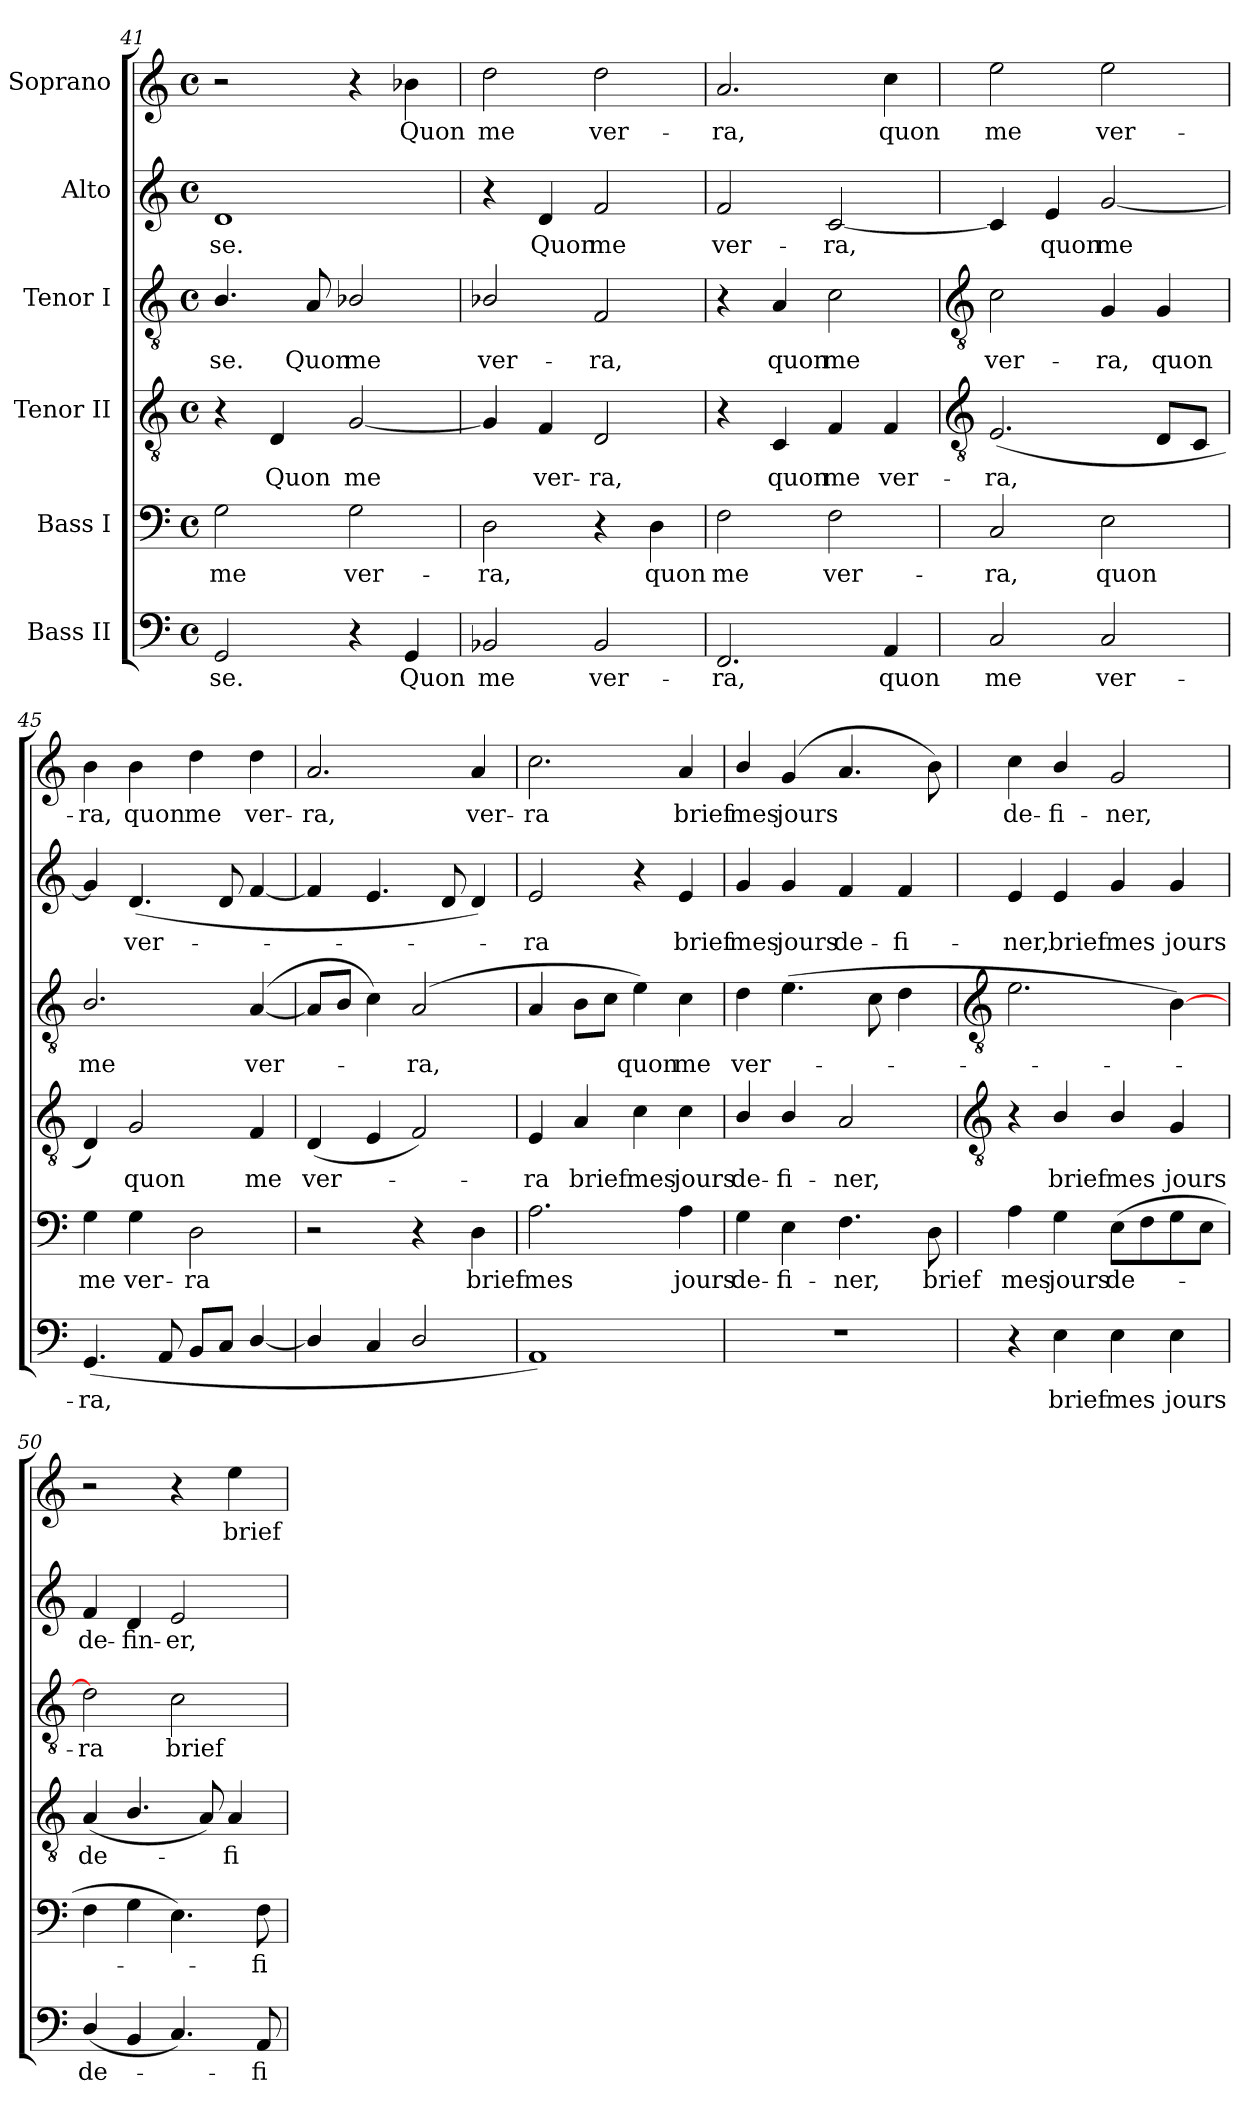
**kern	**text	**kern	**text	**kern	**text	**kern	**text	**kern	**text	**kern	**text
*part6	*part6	*part5	*part5	*part4	*part4	*part3	*part3	*part2	*part2	*part1	*part1
*staff6	*staff6	*staff5	*staff5	*staff4	*staff4	*staff3	*staff3	*staff2	*staff2	*staff1	*staff1
*I"Bass II	*	*I"Bass I	*	*I"Tenor II	*	*I"Tenor I	*	*I"Alto	*	*I"Soprano	*
*clefF4	*	*clefF4	*	*clefGv2	*	*clefGv2	*	*clefG2	*	*clefG2	*
*k[]	*	*k[]	*	*k[]	*	*k[]	*	*k[]	*	*k[]	*
*C:	*	*C:	*	*C:	*	*C:	*	*C:	*	*C:	*
*M4/4	*	*M4/4	*	*M4/4	*	*M4/4	*	*M4/4	*	*M4/4	*
*met(c)	*	*met(c)	*	*met(c)	*	*met(c)	*	*met(c)	*	*met(c)	*
=41	=41	=41	=41	=41	=41	=41	=41	=41	=41	=41	=41
!	!LO:LY:b	!	!LO:LY:b	!	!	!	!LO:LY:b	!	!LO:LY:b	!	!
2GG	se.	2G	me	4r	.	4.B/	-se.	1d	se.	2r	.
!	!	!	!	!	!LO:LY:b	!	!	!	!	!	!
.	.	.	.	4D	Quon	.	.	.	.	.	.
!	!	!	!	!	!	!	!LO:LY:b	!	!	!	!
.	.	.	.	.	.	8A	Quon	.	.	.	.
!	!	!	!LO:LY:b	!	!LO:LY:b	!	!LO:LY:b	!	!	!	!
4r	.	2G	ver-	[2G	me	2B-X/	me	.	.	4r	.
!	!LO:LY:b	!	!	!	!	!	!	!	!	!	!LO:LY:b
4GG	Quon	.	.	.	.	.	.	.	.	4b-X	Quon
=42	=42	=42	=42	=42	=42	=42	=42	=42	=42	=42	=42
!	!LO:LY:b	!	!LO:LY:b	!	!	!	!LO:LY:b	!	!	!	!LO:LY:b
2BB-X	me	2D	-ra,	4G]	.	2B-X/	ver-	4r	.	2dd	me
!	!	!	!	!	!LO:LY:b	!	!	!	!LO:LY:b	!	!
.	.	.	.	4F	ver-	.	.	4d	Quon	.	.
!	!LO:LY:b	!	!	!	!LO:LY:b	!	!LO:LY:b	!	!LO:LY:b	!	!LO:LY:b
2BB-	ver-	4r	.	2D	-ra,	2F	-ra,	2f	me	2dd	ver-
!	!	!	!LO:LY:b	!	!	!	!	!	!	!	!
.	.	4D	quon	.	.	.	.	.	.	.	.
=43	=43	=43	=43	=43	=43	=43	=43	=43	=43	=43	=43
!	!LO:LY:b	!	!LO:LY:b	!	!	!	!	!	!LO:LY:b	!	!LO:LY:b
2.FF	-ra,	2F	me	4r	.	4r	.	2f	ver-	2.a	-ra,
!	!	!	!	!	!LO:LY:b	!	!LO:LY:b	!	!	!	!
.	.	.	.	4C	quon	4A	quon	.	.	.	.
!	!	!	!LO:LY:b	!	!LO:LY:b	!	!LO:LY:b	!	!LO:LY:b	!	!
.	.	2F	ver-	4F	me	2c	me	[2c	-ra,	.	.
!	!LO:LY:b	!	!	!	!LO:LY:b	!	!	!	!	!	!LO:LY:b
4AA	quon	.	.	4F	ver-	.	.	.	.	4cc	quon
!!LO:LB:g=z
=44	=44	=44	=44	=44	=44	=44	=44	=44	=44	=44	=44
*	*	*	*	*clefGv2	*	*clefGv2	*	*	*	*	*
!	!LO:LY:b	!	!LO:LY:b	!	!LO:LY:b	!	!LO:LY:b	!	!	!	!LO:LY:b
2C	me	2C	-ra,	(<2.E	-ra,	2c	ver-	4c]	.	2ee	me
!	!	!	!	!	!	!	!	!	!LO:LY:b	!	!
.	.	.	.	.	.	.	.	4e	quon	.	.
!	!LO:LY:b	!	!LO:LY:b	!	!	!	!LO:LY:b	!	!LO:LY:b	!	!LO:LY:b
2C	ver-	2E	quon	.	.	4G	-ra,	[2g	me	2ee	ver-
!	!	!	!	!	!	!	!LO:LY:b	!	!	!	!
.	.	.	.	8DL	.	4G	quon	.	.	.	.
.	.	.	.	8CJ	.	.	.	.	.	.	.
=45	=45	=45	=45	=45	=45	=45	=45	=45	=45	=45	=45
!	!LO:LY:b	!	!LO:LY:b	!	!	!	!LO:LY:b	!	!	!	!LO:LY:b
(<4.GG	-ra,	4G	me	4D)	.	2.B/	me	4g]	.	4b	-ra,
!	!	!	!LO:LY:b	!	!LO:LY:b	!	!	!	!LO:LY:b	!	!LO:LY:b
.	.	4G	ver-	2G	quon	.	.	(<4.d	ver-	4b	quon
8AA	.	.	.	.	.	.	.	.	.	.	.
!	!	!	!LO:LY:b	!	!	!	!	!	!	!	!LO:LY:b
8BBL	.	2D	-ra	.	.	.	.	.	.	4dd	me
8CJ	.	.	.	.	.	.	.	8d	.	.	.
!	!	!	!	!	!LO:LY:b	!	!LO:LY:b	!	!	!	!LO:LY:b
[4D/	.	.	.	4F	me	(<[4A	ver-	[4f	.	4dd	ver-
=46	=46	=46	=46	=46	=46	=46	=46	=46	=46	=46	=46
!	!	!	!	!	!LO:LY:b	!	!	!	!	!	!LO:LY:b
4D/]	.	2r	.	(<4D	ver-	8AL]	.	4f]	.	2.a	-ra,
.	.	.	.	.	.	8BJ	.	.	.	.	.
4C/	.	.	.	4E	.	4c)	.	4.e	.	.	.
!	!	!	!	!	!	!	!LO:LY:b	!	!	!	!
2D/	.	4r	.	2F)	.	(>2A	ra,	.	.	.	.
.	.	.	.	.	.	.	.	8d	.	.	.
!	!	!	!LO:LY:b	!	!	!	!	!	!	!	!LO:LY:b
.	.	4D	brief	.	.	.	.	4d)	.	4a	ver-
=47	=47	=47	=47	=47	=47	=47	=47	=47	=47	=47	=47
!	!	!	!LO:LY:b	!	!LO:LY:b	!	!	!	!LO:LY:b	!	!LO:LY:b
1AA)	.	2.A	mes	4E	ra	4A	.	2e	ra	2.cc	-ra
!	!	!	!	!	!LO:LY:b	!	!	!	!	!	!
.	.	.	.	4A	brief	8BL	.	.	.	.	.
.	.	.	.	.	.	8cJ	.	.	.	.	.
!	!	!	!	!	!LO:LY:b	!	!LO:LY:b	!	!	!	!
.	.	.	.	4c	mes	4e)	quon	4r	.	.	.
!	!	!	!LO:LY:b	!	!LO:LY:b	!	!LO:LY:b	!	!LO:LY:b	!	!LO:LY:b
.	.	4A	jours	4c	jours	4c	me	4e	brief	4a	brief
=48	=48	=48	=48	=48	=48	=48	=48	=48	=48	=48	=48
!	!	!	!LO:LY:b	!	!LO:LY:b	!	!LO:LY:b	!	!LO:LY:b	!	!LO:LY:b
1r	.	4G	de-	4B/	de-	4d	ver-	4g	mes	4b/	mes
!	!	!	!LO:LY:b	!	!LO:LY:b	!	!	!	!LO:LY:b	!	!LO:LY:b
.	.	4E	-fi-	4B/	-fi-	(>4.e	.	4g	jours	(<4g	jours
!	!	!	!LO:LY:b	!	!LO:LY:b	!	!	!	!LO:LY:b	!	!
.	.	4.F	-ner,	2A	-ner,	.	.	4f	de-	4.a	.
.	.	.	.	.	.	8c	.	.	.	.	.
!	!	!	!	!	!	!	!	!	!LO:LY:b	!	!
.	.	.	.	.	.	4d	.	4f	-fi-	.	.
!	!	!	!LO:LY:b	!	!	!	!	!	!	!	!
.	.	8D	brief	.	.	.	.	.	.	8b)	.
!!LO:LB:g=z
=49	=49	=49	=49	=49	=49	=49	=49	=49	=49	=49	=49
*	*	*	*	*clefGv2	*	*clefGv2	*	*	*	*	*
!	!	!	!LO:LY:b	!	!	!	!	!	!LO:LY:b	!	!LO:LY:b
4r	.	4A	mes	4r	.	2.e	.	4e	-ner,	4cc	de-
!	!LO:LY:b	!	!LO:LY:b	!	!LO:LY:b	!	!	!	!LO:LY:b	!	!LO:LY:b
4E	brief	4G	jours	4B/	brief	.	.	4e	brief	4b/	-fi-
!	!LO:LY:b	!	!LO:LY:b	!	!LO:LY:b	!	!	!	!LO:LY:b	!	!LO:LY:b
4E	mes	(>8EL	de-	4B/	mes	.	.	4g	mes	2g	-ner,
.	.	8F	.	.	.	.	.	.	.	.	.
!	!LO:LY:b	!	!	!	!LO:LY:b	!	!	!	!LO:LY:b	!	!
4E	jours	8G	.	4G	jours	[4B)	.	4g	jours	.	.
.	.	8EJ	.	.	.	.	.	.	.	.	.
=50	=50	=50	=50	=50	=50	=50	=50	=50	=50	=50	=50
!	!LO:LY:b	!	!	!	!LO:LY:b	!	!LO:LY:b	!	!LO:LY:b	!	!
(<4D/	de-	4F	.	(<4A	de-	2d]	ra	4f	de-	2r	.
!	!	!	!	!	!	!	!	!	!LO:LY:b	!	!
4BB	.	4G	.	4.B/	.	.	.	4d	-fin-	.	.
!	!	!	!	!	!	!	!LO:LY:b	!	!LO:LY:b	!	!
4.C)	.	4.E)	.	.	.	2c	brief	2e	-er,	4r	.
.	.	.	.	8A)	.	.	.	.	.	.	.
!	!	!	!	!	!LO:LY:b	!	!	!	!	!	!LO:LY:b
.	.	.	.	4A	fi-	.	.	.	.	4ee	brief
!	!LO:LY:b	!	!LO:LY:b	!	!	!	!	!	!	!	!
8AA	fi-	8F	fi-	.	.	.	.	.	.	.	.
=	=	=	=	=	=	=	=	=	=	=	=
*-	*-	*-	*-	*-	*-	*-	*-	*-	*-	*-	*-
